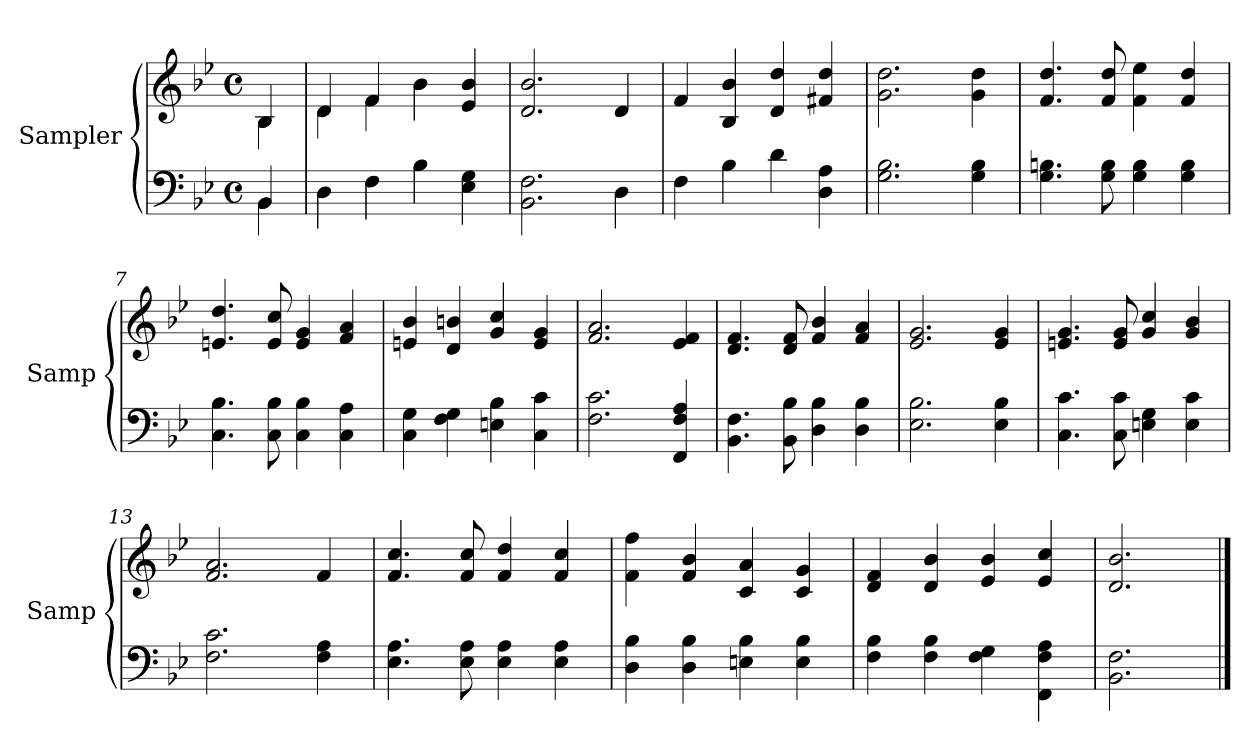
**kern	**kern
*part2	*part1
*staff2	*staff1
*I"Sampler	*
*I'Samp	*
*clefF4	*clefG2
*k[b-e-]	*k[b-e-]
*B-:	*B-:
*M4/4	*M4/4
*met(c)	*met(c)
=1	=1
*^	*^
4BB-/	4BB-	4B-/	4B-
=2	=2	=2	=2
4D\	4D	4d/	4d
4F\	4F	4f/	4f
4B-\	4B-	4b-\	4b-
4E- 4G	4ryy	4e- 4b-	4ryy
*v	*v	*	*
*	*v	*v
=3	=3
2.BB- 2.F	2.d 2.b-
4D	4d
=4	=4
4F	4f
4B-	4B- 4b-
4d	4d 4dd
4D 4A	4f#X 4dd
=5	=5
2.G 2.B-	2.g 2.dd
4G 4B-	4g 4dd
=6	=6
4.G 4.Bn	4.f 4.dd
8G 8B	8f 8dd
4G 4B	4f 4ee-
4G 4B	4f 4dd
=7	=7
4.C 4.B-	4.en 4.dd
8C 8B-	8e 8cc
4C 4B-	4e 4g
4C 4A	4f 4a
=8	=8
4C 4G	4en 4b-
4F 4G	4d 4bn
4En 4B-	4g 4cc
4C 4c	4e 4g
=9	=9
2.F 2.c	2.f 2.a
4FF 4F 4A	4e- 4f
=10	=10
4.BB- 4.F	4.d 4.f
8BB- 8B-	8d 8f
4D 4B-	4f 4b-
4D 4B-	4f 4a
=11	=11
2.E- 2.B-	2.e- 2.g
4E- 4B-	4e- 4g
=12	=12
4.C 4.c	4.en 4.g
8C 8c	8e 8g
4En 4G	4g 4cc
4E 4c	4g 4b-
=13	=13
2.F 2.c	2.f 2.a
4F 4A	4f
=14	=14
4.E- 4.A	4.f 4.cc
8E- 8A	8f 8cc
4E- 4A	4f 4dd
4E- 4A	4f 4cc
=15	=15
4D 4B-	4f 4ff
4D 4B-	4f 4b-
4En 4B-	4c 4a
4E 4B-	4c 4g
=16	=16
4F 4B-	4d 4f
4F 4B-	4d 4b-
4F 4G	4e- 4b-
4FF\ 4F\ 4A\	4e- 4cc
=17	=17
2.BB- 2.F	2.d 2.b-
==	==
*-	*-
